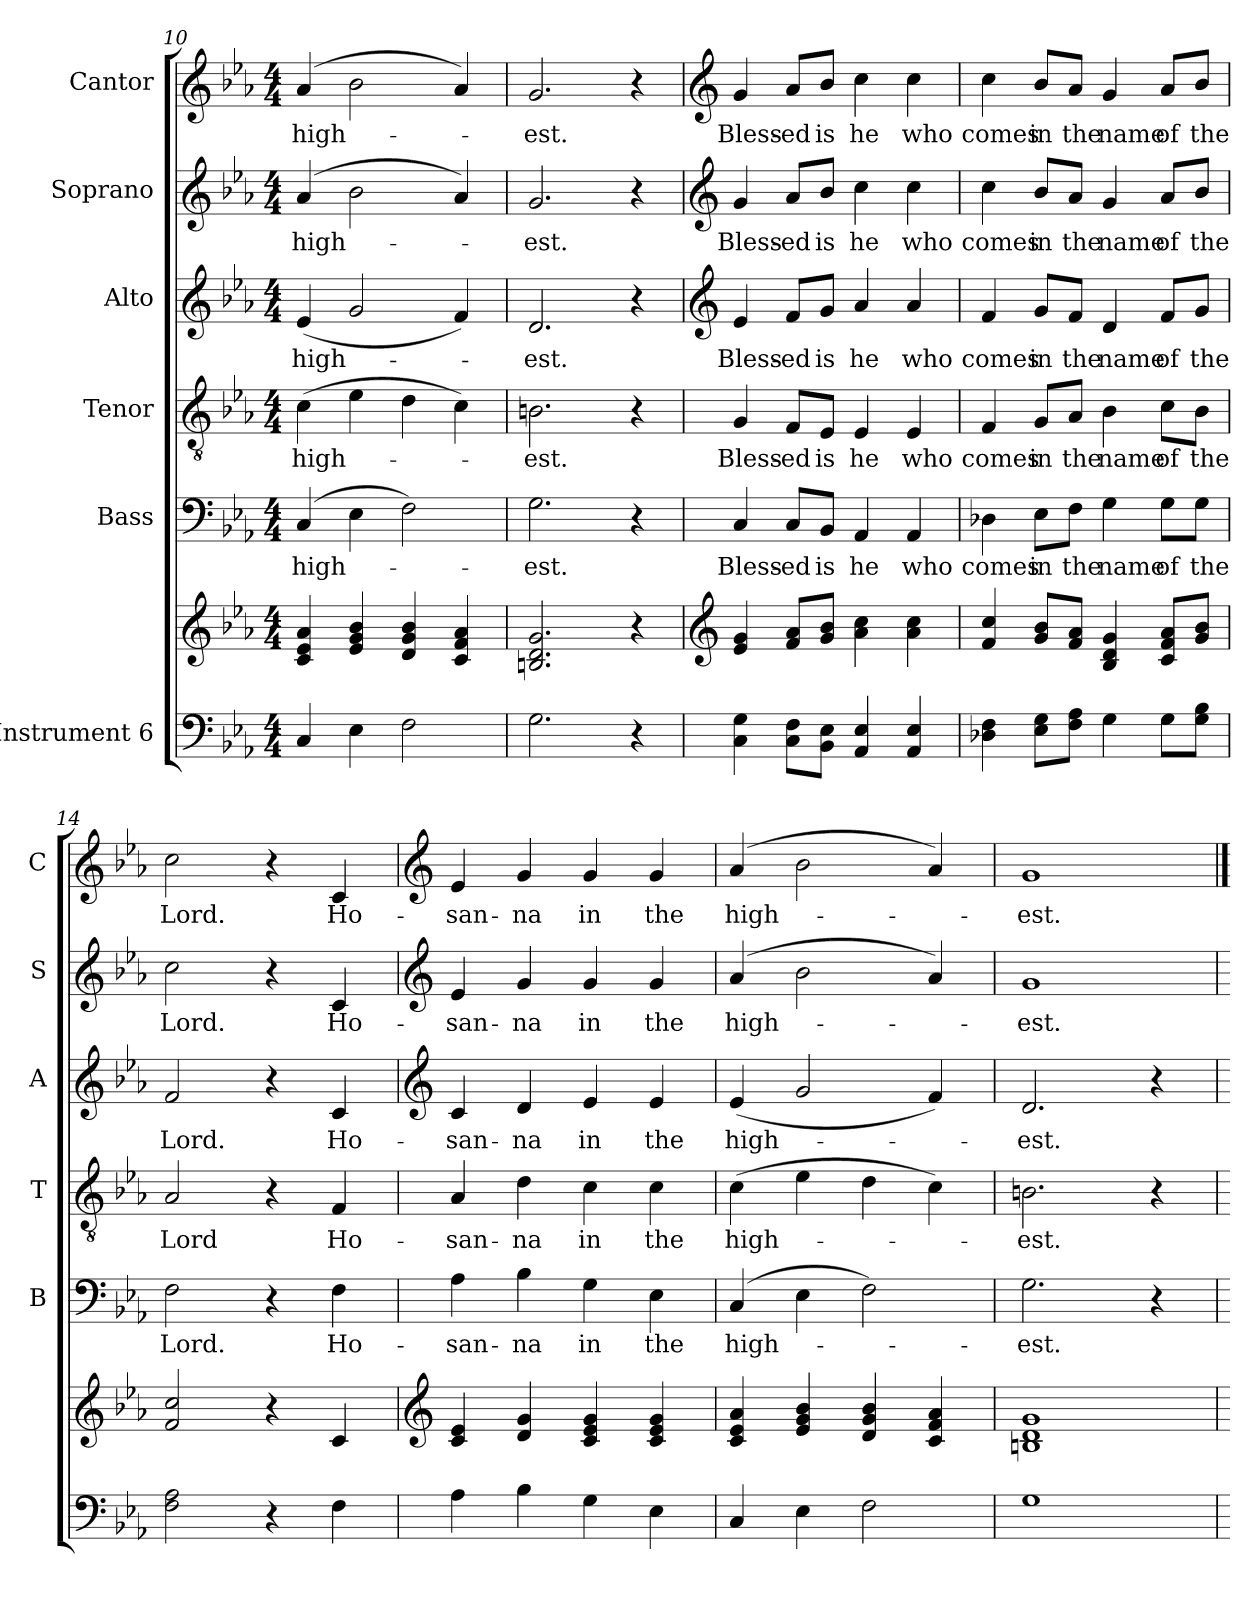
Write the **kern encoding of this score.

**kern	**kern	**kern	**text	**kern	**text	**kern	**text	**kern	**text	**kern	**text
*part6	*part6	*part5	*part5	*part4	*part4	*part3	*part3	*part2	*part2	*part1	*part1
*staff7	*staff6	*staff5	*staff5	*staff4	*staff4	*staff3	*staff3	*staff2	*staff2	*staff1	*staff1
*I"Instrument 6	*	*I"Bass	*	*I"Tenor	*	*I"Alto	*	*I"Soprano	*	*I"Cantor	*
*	*	*I'B	*	*I'T	*	*I'A	*	*I'S	*	*I'C	*
*clefF4	*clefG2	*clefF4	*	*clefGv2	*	*clefG2	*	*clefG2	*	*clefG2	*
*k[b-e-a-]	*k[b-e-a-]	*k[b-e-a-]	*	*k[b-e-a-]	*	*k[b-e-a-]	*	*k[b-e-a-]	*	*k[b-e-a-]	*
*E-:	*E-:	*E-:	*	*E-:	*	*E-:	*	*E-:	*	*E-:	*
*M4/4	*M4/4	*M4/4	*	*M4/4	*	*M4/4	*	*M4/4	*	*M4/4	*
=10	=10	=10	=10	=10	=10	=10	=10	=10	=10	=10	=10
!	!	!	!LO:LY:b:cj	!	!LO:LY:b:cj	!	!LO:LY:b:cj	!	!LO:LY:b:cj	!	!LO:LY:b:cj
4C/	4a-/ 4e-/ 4c/	(>4C/	high-	(>4c\	high-	(<4e-/	high-	(>4a-/	high-	(>4a-/	high-
4E-\	4e-/ 4g/ 4b-/	4E-\	.	4e-\	.	2g/	.	2b-\	.	2b-\	.
2F\	4b-/ 4d/ 4g/	2F\)	.	4d\	.	.	.	.	.	.	.
.	4c/ 4f/ 4a-/	.	.	4c\)	.	4f/)	.	4a-/)	.	4a-/)	.
=11	=11	=11	=11	=11	=11	=11	=11	=11	=11	=11	=11
!	!	!	!LO:LY:b:cj	!	!LO:LY:b:cj	!	!LO:LY:b:cj	!	!LO:LY:b:cj	!	!LO:LY:b:cj
2.G\	2.d/ 2.Bn/ 2.g/	2.G\	-est.	2.Bn\	-est.	2.d/	-est.	2.g/	-est.	2.g/	-est.
4r	4r	4r	.	4r	.	4r	.	4r	.	4r	.
!!LO:PB:g=z
=12	=12	=12	=12	=12	=12	=12	=12	=12	=12	=12	=12
*	*clefG2	*	*	*	*	*clefG2	*	*clefG2	*	*clefG2	*
!	!	!	!LO:LY:b:cj	!	!LO:LY:b:cj	!	!LO:LY:b:cj	!	!LO:LY:b:cj	!	!LO:LY:b:cj
4C\ 4G\	4e-/ 4g/	4C/	Bless-	4G/	Bless-	4e-/	Bless-	4g/	Bless-	4g/	Bless-
!	!	!	!LO:LY:b:cj	!	!LO:LY:b:cj	!	!LO:LY:b:cj	!	!LO:LY:b:cj	!	!LO:LY:b:cj
8C\ 8F\L	8a-/ 8f/L	8C/L	-ed	8F/L	-ed	8f/L	-ed	8a-/L	-ed	8a-/L	-ed
!	!	!	!LO:LY:b:cj	!	!LO:LY:b:cj	!	!LO:LY:b:cj	!	!LO:LY:b:cj	!	!LO:LY:b:cj
8E-\ 8BB-\J	8b-/ 8g/J	8BB-/J	is	8E-/J	is	8g/J	is	8b-/J	is	8b-/J	is
!	!	!	!LO:LY:b:cj	!	!LO:LY:b:cj	!	!LO:LY:b:cj	!	!LO:LY:b:cj	!	!LO:LY:b:cj
4E-/ 4AA-/	4a-\ 4cc\	4AA-/	he	4E-/	he	4a-/	he	4cc\	he	4cc\	he
!	!	!	!LO:LY:b:cj	!	!LO:LY:b:cj	!	!LO:LY:b:cj	!	!LO:LY:b:cj	!	!LO:LY:b:cj
4E-/ 4AA-/	4cc\ 4a-\	4AA-/	who	4E-/	who	4a-/	who	4cc\	who	4cc\	who
=13	=13	=13	=13	=13	=13	=13	=13	=13	=13	=13	=13
!	!	!	!LO:LY:b:cj	!	!LO:LY:b:cj	!	!LO:LY:b:cj	!	!LO:LY:b:cj	!	!LO:LY:b:cj
4D-X\ 4F\	4cc/ 4f/	4D-X\	comes	4F/	comes	4f/	comes	4cc\	comes	4cc\	comes
!	!	!	!LO:LY:b:cj	!	!LO:LY:b:cj	!	!LO:LY:b:cj	!	!LO:LY:b:cj	!	!LO:LY:b:cj
8E-\ 8G\L	8g/ 8b-/L	8E-\L	in	8G/L	in	8g/L	in	8b-/L	in	8b-/L	in
!	!	!	!LO:LY:b:cj	!	!LO:LY:b:cj	!	!LO:LY:b:cj	!	!LO:LY:b:cj	!	!LO:LY:b:cj
8A-\ 8F\J	8f/ 8a-/J	8F\J	the	8A-/J	the	8f/J	the	8a-/J	the	8a-/J	the
!	!	!	!LO:LY:b:cj	!	!LO:LY:b:cj	!	!LO:LY:b:cj	!	!LO:LY:b:cj	!	!LO:LY:b:cj
4G\	4g/ 4d/ 4B-/	4G\	name	4B-\	name	4d/	name	4g/	name	4g/	name
!	!	!	!LO:LY:b:cj	!	!LO:LY:b:cj	!	!LO:LY:b:cj	!	!LO:LY:b:cj	!	!LO:LY:b:cj
8G\L	8f/ 8a-/ 8c/L	8G\L	of	8c\L	of	8f/L	of	8a-/L	of	8a-/L	of
!	!	!	!LO:LY:b:cj	!	!LO:LY:b:cj	!	!LO:LY:b:cj	!	!LO:LY:b:cj	!	!LO:LY:b:cj
8B-\ 8G\J	8b-/ 8g/J	8G\J	the	8B-\J	the	8g/J	the	8b-/J	the	8b-/J	the
=14	=14	=14	=14	=14	=14	=14	=14	=14	=14	=14	=14
!	!	!	!LO:LY:b:cj	!	!LO:LY:b:cj	!	!LO:LY:b:cj	!	!LO:LY:b:cj	!	!LO:LY:b:cj
2F\ 2A-\	2f/ 2cc/	2F\	Lord.	2A-/	Lord	2f/	Lord.	2cc\	Lord.	2cc\	Lord.
4r	4r	4r	.	4r	.	4r	.	4r	.	4r	.
!	!	!	!LO:LY:b:cj	!	!LO:LY:b:cj	!	!LO:LY:b:cj	!	!LO:LY:b:cj	!	!LO:LY:b:cj
4F\	4c/	4F\	Ho-	4F/	Ho-	4c/	Ho-	4c/	Ho-	4c/	Ho-
!!LO:PB:g=z
=15	=15	=15	=15	=15	=15	=15	=15	=15	=15	=15	=15
*	*clefG2	*	*	*	*	*clefG2	*	*clefG2	*	*clefG2	*
!	!	!	!LO:LY:b:cj	!	!LO:LY:b:cj	!	!LO:LY:b:cj	!	!LO:LY:b:cj	!	!LO:LY:b:cj
4A-\	4e-/ 4c/	4A-\	-san-	4A-/	-san-	4c/	-san-	4e-/	-san-	4e-/	-san-
!	!	!	!LO:LY:b:cj	!	!LO:LY:b:cj	!	!LO:LY:b:cj	!	!LO:LY:b:cj	!	!LO:LY:b:cj
4B-\	4d/ 4g/	4B-\	-na	4d\	-na	4d/	-na	4g/	-na	4g/	-na
!	!	!	!LO:LY:b:cj	!	!LO:LY:b:cj	!	!LO:LY:b:cj	!	!LO:LY:b:cj	!	!LO:LY:b:cj
4G\	4c/ 4e-/ 4g/	4G\	in	4c\	in	4e-/	in	4g/	in	4g/	in
!	!	!	!LO:LY:b:cj	!	!LO:LY:b:cj	!	!LO:LY:b:cj	!	!LO:LY:b:cj	!	!LO:LY:b:cj
4E-\	4g/ 4e-/ 4c/	4E-\	the	4c\	the	4e-/	the	4g/	the	4g/	the
=16	=16	=16	=16	=16	=16	=16	=16	=16	=16	=16	=16
!	!	!	!LO:LY:b:cj	!	!LO:LY:b:cj	!	!LO:LY:b:cj	!	!LO:LY:b:cj	!	!LO:LY:b:cj
4C/	4a-/ 4e-/ 4c/	(>4C/	high-	(>4c\	high-	(<4e-/	high-	(>4a-/	high-	(>4a-/	high-
4E-\	4e-/ 4g/ 4b-/	4E-\	.	4e-\	.	2g/	.	2b-\	.	2b-\	.
2F\	4b-/ 4d/ 4g/	2F\)	.	4d\	.	.	.	.	.	.	.
.	4c/ 4f/ 4a-/	.	.	4c\)	.	4f/)	.	4a-/)	.	4a-/)	.
=17	=17	=17	=17	=17	=17	=17	=17	=17	=17	=17	=17
!	!	!	!LO:LY:b:cj	!	!LO:LY:b:cj	!	!LO:LY:b:cj	!	!LO:LY:b:cj	!	!LO:LY:b:cj
1G	1d 1Bn 1g	2.G\	-est.	2.Bn\	-est.	2.d/	-est.	1g	-est.	1g	-est.
.	.	4r	.	4r	.	4r	.	.	.	.	.
=	=	=	==	=	==	=	==	=	==	==	==
*-	*-	*-	*-	*-	*-	*-	*-	*-	*-	*-	*-
